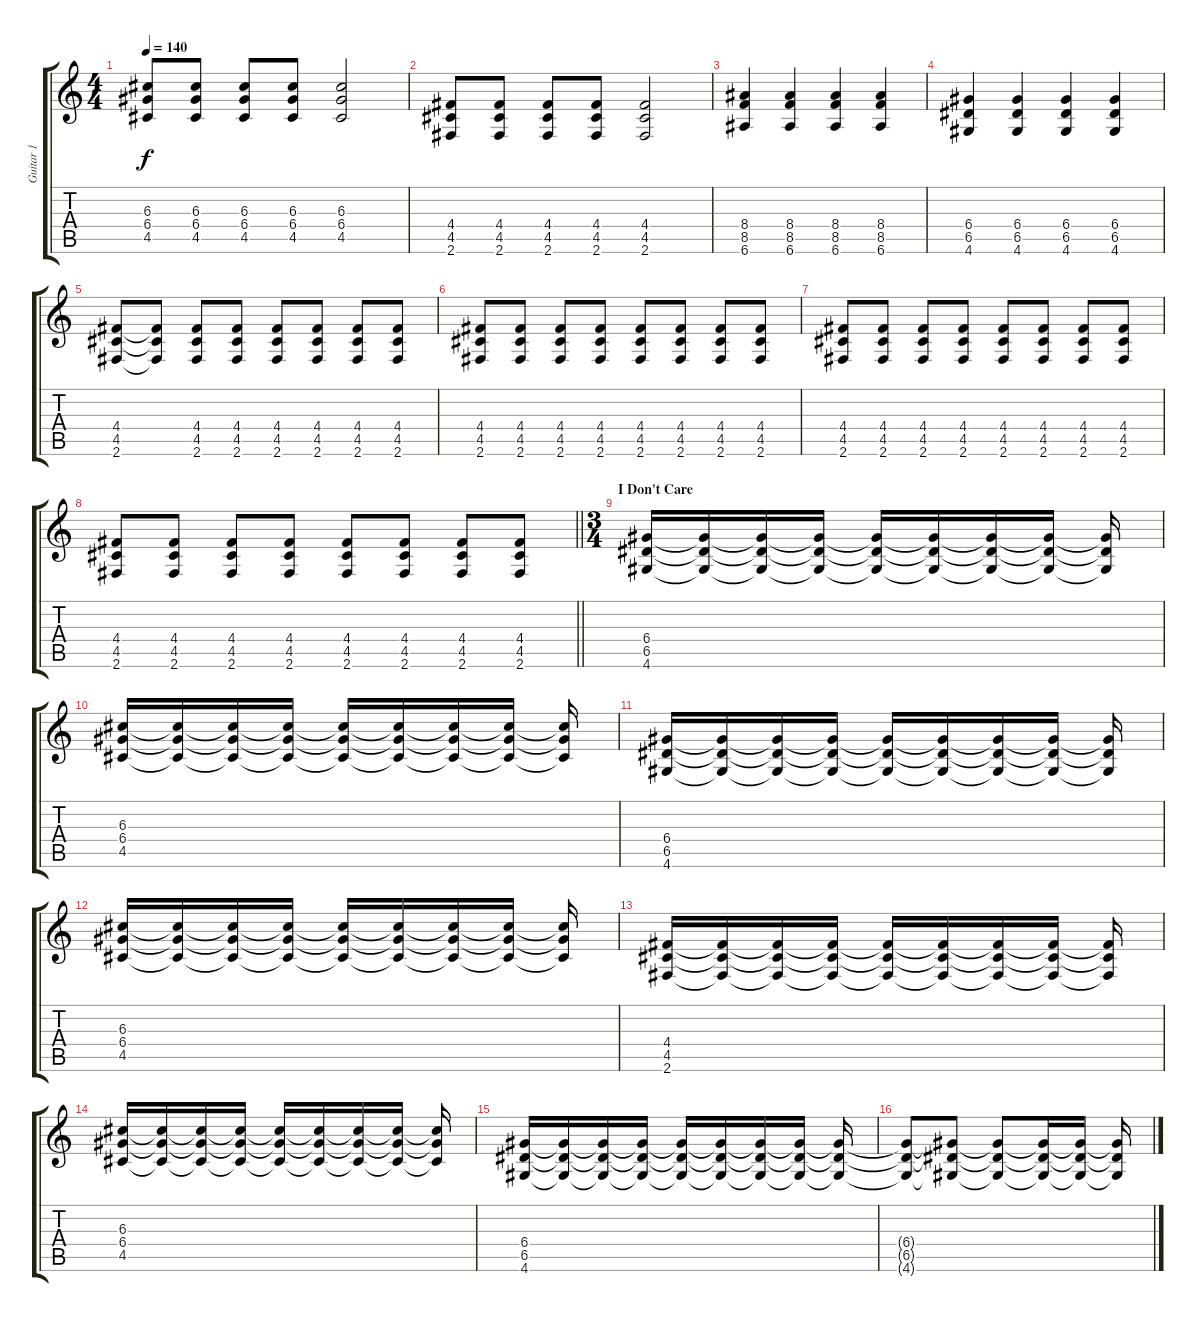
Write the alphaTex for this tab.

\track ("Guitar 1" "Guitar 1") {instrument distortionguitar}
\staff {score tabs}
\tuning (E4 B3 G3 D3 A2 E2) {hide}
\ts (4 4)
\tempo 140
\clef g2
\ks c
(6.3 6.4 4.5).8{dy f} (6.3 6.4 4.5).8 (6.3 6.4 4.5).8 (6.3 6.4 4.5).8 (6.3 6.4 4.5).2 |
(4.4 4.5 2.6).8 (4.4 4.5 2.6).8 (4.4 4.5 2.6).8 (4.4 4.5 2.6).8 (4.4 4.5 2.6).2 |
(8.4 8.5 6.6).4 (8.4 8.5 6.6).4 (8.4 8.5 6.6).4 (8.4 8.5 6.6).4 |
(6.4 6.5 4.6).4 (6.4 6.5 4.6).4 (6.4 6.5 4.6).4 (6.4 6.5 4.6).4 |
(4.4 4.5 2.6).8 (4.4{t} 4.5{t} 2.6{t}).8 (4.4 4.5 2.6).8 (4.4 4.5 2.6).8 (4.4 4.5 2.6).8 (4.4 4.5 2.6).8 (4.4 4.5 2.6).8 (4.4 4.5 2.6).8 |
(4.4 4.5 2.6).8 (4.4 4.5 2.6).8 (4.4 4.5 2.6).8 (4.4 4.5 2.6).8 (4.4 4.5 2.6).8 (4.4 4.5 2.6).8 (4.4 4.5 2.6).8 (4.4 4.5 2.6).8 |
(4.4 4.5 2.6).8 (4.4 4.5 2.6).8 (4.4 4.5 2.6).8 (4.4 4.5 2.6).8 (4.4 4.5 2.6).8 (4.4 4.5 2.6).8 (4.4 4.5 2.6).8 (4.4 4.5 2.6).8 |
\barLineRight lightlight
(4.4 4.5 2.6).8 (4.4 4.5 2.6).8 (4.4 4.5 2.6).8 (4.4 4.5 2.6).8 (4.4 4.5 2.6).8 (4.4 4.5 2.6).8 (4.4 4.5 2.6).8 (4.4 4.5 2.6).8 |
\ts (3 4)
\section ("" "I Don't Care")
(6.4 6.5 4.6).16 (6.4{t} 6.5{t} 4.6{t}).16 (6.4{t} 6.5{t} 4.6{t}).16 (6.4{t} 6.5{t} 4.6{t}).16 (6.4{t} 6.5{t} 4.6{t}).16 (6.4{t} 6.5{t} 4.6{t}).16 (6.4{t} 6.5{t} 4.6{t}).16 (6.4{t} 6.5{t} 4.6{t}).16 (6.4{t} 6.5{t} 4.6{t}).16 |
(6.3 6.4 4.5).16 (6.3{t} 6.4{t} 4.5{t}).16 (6.3{t} 6.4{t} 4.5{t}).16 (6.3{t} 6.4{t} 4.5{t}).16 (6.3{t} 6.4{t} 4.5{t}).16 (6.3{t} 6.4{t} 4.5{t}).16 (6.3{t} 6.4{t} 4.5{t}).16 (6.3{t} 6.4{t} 4.5{t}).16 (6.3{t} 6.4{t} 4.5{t}).16 |
(6.4 6.5 4.6).16 (6.4{t} 6.5{t} 4.6{t}).16 (6.4{t} 6.5{t} 4.6{t}).16 (6.4{t} 6.5{t} 4.6{t}).16 (6.4{t} 6.5{t} 4.6{t}).16 (6.4{t} 6.5{t} 4.6{t}).16 (6.4{t} 6.5{t} 4.6{t}).16 (6.4{t} 6.5{t} 4.6{t}).16 (6.4{t} 6.5{t} 4.6{t}).16 |
(6.3 6.4 4.5).16 (6.3{t} 6.4{t} 4.5{t}).16 (6.3{t} 6.4{t} 4.5{t}).16 (6.3{t} 6.4{t} 4.5{t}).16 (6.3{t} 6.4{t} 4.5{t}).16 (6.3{t} 6.4{t} 4.5{t}).16 (6.3{t} 6.4{t} 4.5{t}).16 (6.3{t} 6.4{t} 4.5{t}).16 (6.3{t} 6.4{t} 4.5{t}).16 |
(4.4 4.5 2.6).16 (4.4{t} 4.5{t} 2.6{t}).16 (4.4{t} 4.5{t} 2.6{t}).16 (4.4{t} 4.5{t} 2.6{t}).16 (4.4{t} 4.5{t} 2.6{t}).16 (4.4{t} 4.5{t} 2.6{t}).16 (4.4{t} 4.5{t} 2.6{t}).16 (4.4{t} 4.5{t} 2.6{t}).16 (4.4{t} 4.5{t} 2.6{t}).16 |
(6.3 6.4 4.5).16 (6.3{t} 6.4{t} 4.5{t}).16 (6.3{t} 6.4{t} 4.5{t}).16 (6.3{t} 6.4{t} 4.5{t}).16 (6.3{t} 6.4{t} 4.5{t}).16 (6.3{t} 6.4{t} 4.5{t}).16 (6.3{t} 6.4{t} 4.5{t}).16 (6.3{t} 6.4{t} 4.5{t}).16 (6.3{t} 6.4{t} 4.5{t}).16 |
(6.4 6.5 4.6).16 (6.4{t} 6.5{t} 4.6{t}).16 (6.4{t} 6.5{t} 4.6{t}).16 (6.4{t} 6.5{t} 4.6{t}).16 (6.4{t} 6.5{t} 4.6{t}).16 (6.4{t} 6.5{t} 4.6{t}).16 (6.4{t} 6.5{t} 4.6{t}).16 (6.4{t} 6.5{t} 4.6{t}).16 (6.4{t} 6.5{t} 4.6{t}).16 |
(6.4{t} 6.5{t} 4.6{t}).8 (6.4{t} 6.5{t} 4.6{t}).8 (6.4{t} 6.5{t} 4.6{t}).8 (6.4{t} 6.5{t} 4.6{t}).16 (6.4{t} 6.5{t} 4.6{t}).16 (6.4{t} 6.5{t} 4.6{t}).16
